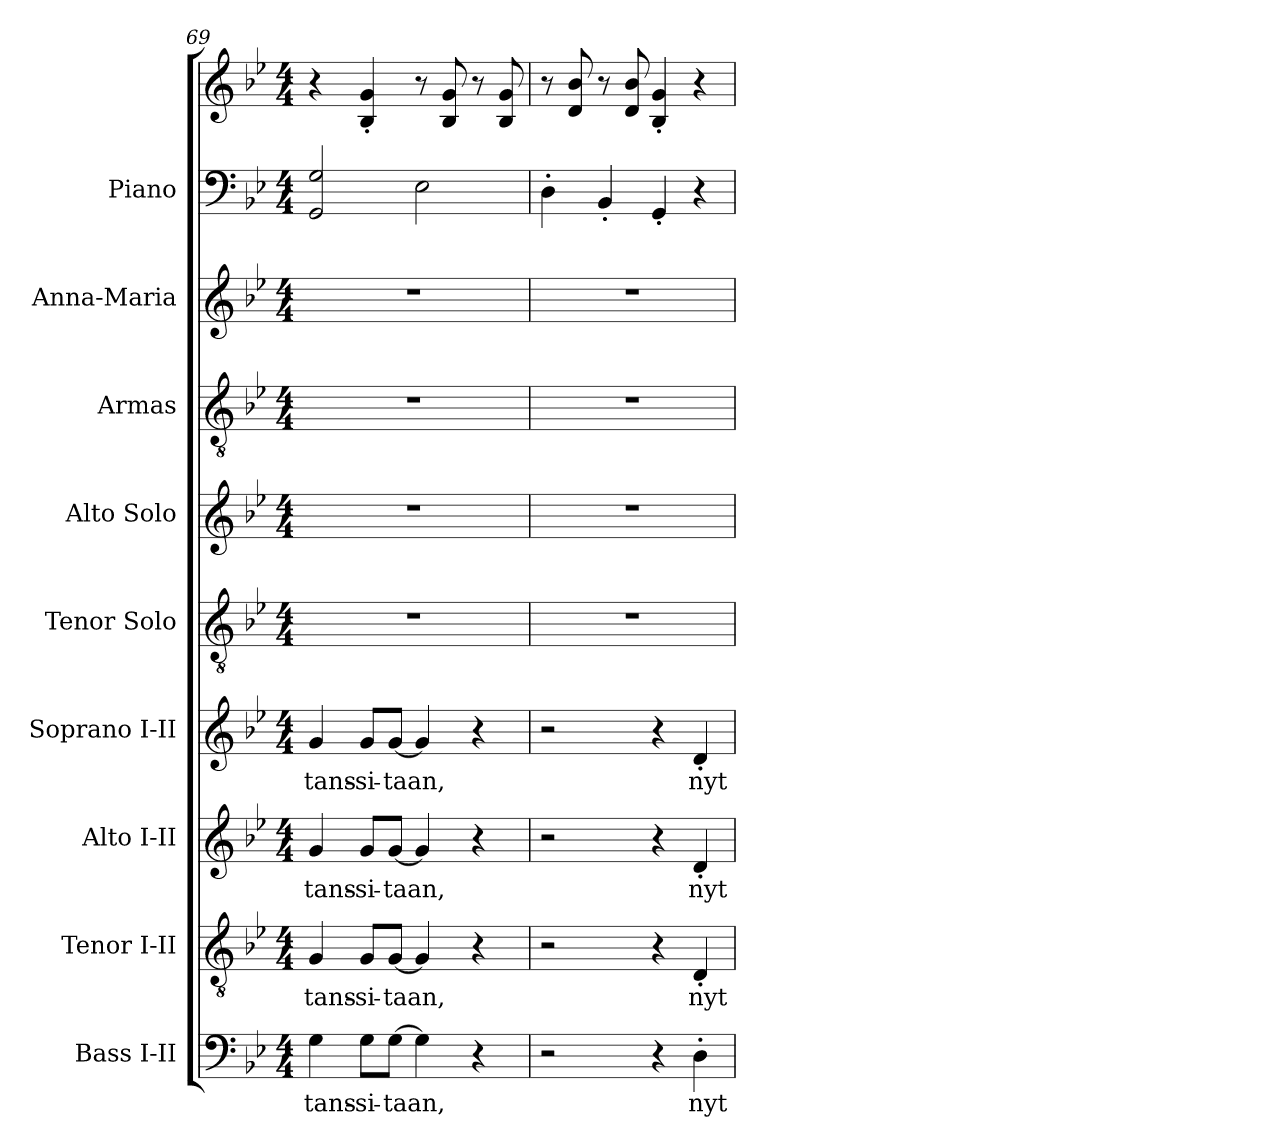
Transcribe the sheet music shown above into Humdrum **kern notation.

**kern	**text	**kern	**text	**kern	**text	**kern	**text	**kern	**kern	**kern	**kern	**kern	**kern
*part9	*part9	*part8	*part8	*part7	*part7	*part6	*part6	*part5	*part4	*part3	*part2	*part1	*part1
*staff10	*staff10	*staff9	*staff9	*staff8	*staff8	*staff7	*staff7	*staff6	*staff5	*staff4	*staff3	*staff2	*staff1
*I"Bass I-II	*	*I"Tenor I-II	*	*I"Alto I-II	*	*I"Soprano I-II	*	*I"Tenor Solo	*I"Alto Solo	*I"Armas	*I"Anna-Maria	*I"Piano	*
*I'B.	*	*I'T.	*	*I'A.	*	*I'S.	*	*I'T. Solo	*I'A. Solo	*I'Armas	*I'A-M	*I'Pno.	*
*clefF4	*	*clefGv2	*	*clefG2	*	*clefG2	*	*clefGv2	*clefG2	*clefGv2	*clefG2	*clefF4	*clefG2
*	*	*ITrd7c12	*	*	*	*	*	*ITrd7c12	*	*ITrd7c12	*	*	*
*k[b-e-]	*	*k[b-e-]	*	*k[b-e-]	*	*k[b-e-]	*	*k[b-e-]	*k[b-e-]	*k[b-e-]	*k[b-e-]	*k[b-e-]	*k[b-e-]
*B-:	*	*B-:	*	*B-:	*	*B-:	*	*B-:	*B-:	*B-:	*B-:	*B-:	*B-:
*M4/4	*	*M4/4	*	*M4/4	*	*M4/4	*	*M4/4	*M4/4	*M4/4	*M4/4	*M4/4	*M4/4
=69	=69	=69	=69	=69	=69	=69	=69	=69	=69	=69	=69	=69	=69
!	!LO:LY:b:color=#000000	!	!	!	!	!	!	!	!	!	!	!	!
!	!	!	!LO:LY:b:color=#000000	!	!	!	!	!	!	!	!	!	!
!	!	!	!	!	!LO:LY:b:color=#000000	!	!	!	!	!	!	!	!
!	!	!	!	!	!	!	!LO:LY:b:color=#000000	!	!	!	!	!	!
4Gi\	tans-	4GGi/	tans-	4gi/	tans-	4gi/	tans-	1r	1r	1r	1r	2GGi/ 2Gi	4r
!	!LO:LY:b:color=#000000	!	!	!	!	!	!	!	!	!	!	!	!
!	!	!	!LO:LY:b:color=#000000	!	!	!	!	!	!	!	!	!	!
!	!	!	!	!	!LO:LY:b:color=#000000	!	!	!	!	!	!	!	!
!	!	!	!	!	!	!	!LO:LY:b:color=#000000	!	!	!	!	!	!
8Gi\L	-si-	8GGi/L	-si-	8gi/L	-si-	8gi/L	-si-	.	.	.	.	.	4B-i/' 4gi'
!	!LO:LY:b:color=#000000	!	!	!	!	!	!	!	!	!	!	!	!
!	!	!	!LO:LY:b:color=#000000	!	!	!	!	!	!	!	!	!	!
!	!	!	!	!	!LO:LY:b:color=#000000	!	!	!	!	!	!	!	!
!	!	!	!	!	!	!	!LO:LY:b:color=#000000	!	!	!	!	!	!
[>8Gi\J	-taan,	[<8GGi/J	-taan,	[<8gi/J	-taan,	[<8gi/J	-taan,	.	.	.	.	.	.
4Gi\]	.	4GGi/]	.	4gi/]	.	4gi/]	.	.	.	.	.	2E-i\	8r
.	.	.	.	.	.	.	.	.	.	.	.	.	8B-i/ 8gi
4r	.	4r	.	4r	.	4r	.	.	.	.	.	.	8r
.	.	.	.	.	.	.	.	.	.	.	.	.	8B-i/ 8gi
=70	=70	=70	=70	=70	=70	=70	=70	=70	=70	=70	=70	=70	=70
2r	.	2r	.	2r	.	2r	.	1r	1r	1r	1r	4D'i\	8r
.	.	.	.	.	.	.	.	.	.	.	.	.	8di/ 8b-i
.	.	.	.	.	.	.	.	.	.	.	.	4BB-'i/	8r
.	.	.	.	.	.	.	.	.	.	.	.	.	8di/ 8b-i
4r	.	4r	.	4r	.	4r	.	.	.	.	.	4GG'i/	4B-i/' 4gi'
!	!LO:LY:b:color=#000000	!	!	!	!	!	!	!	!	!	!	!	!
!	!	!	!LO:LY:b:color=#000000	!	!	!	!	!	!	!	!	!	!
!	!	!	!	!	!LO:LY:b:color=#000000	!	!	!	!	!	!	!	!
!	!	!	!	!	!	!	!LO:LY:b:color=#000000	!	!	!	!	!	!
4D'i\	nyt	4DD'i/	nyt	4d'i/	nyt	4d'i/	nyt	.	.	.	.	4r	4r
=	=	=	=	=	=	=	=	=	=	=	=	=	=
*-	*-	*-	*-	*-	*-	*-	*-	*-	*-	*-	*-	*-	*-
